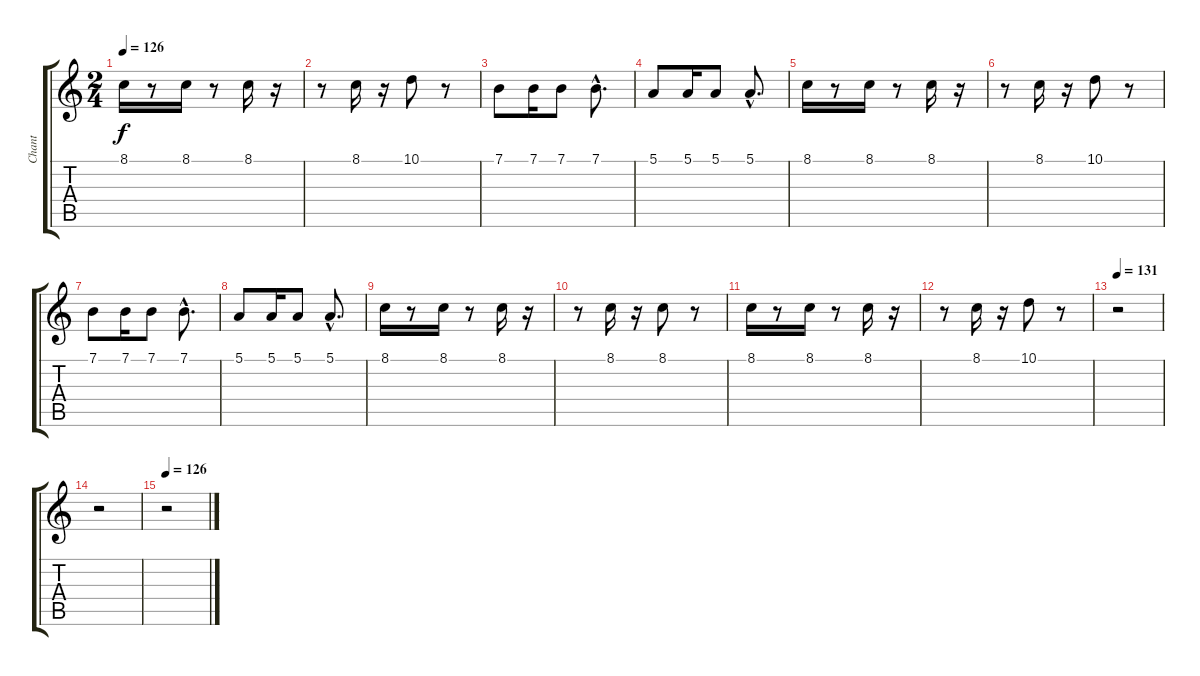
\track ("Chant" "Chant") {instrument tenorsax}
\staff {score tabs}
\tuning (E4 B3 G3 D3 A2 E2) {hide}
\ts (2 4)
\tempo 126
\clef g2
\ks c
8.1.16{dy f} r.8 8.1.16 r.8 8.1.16 r.16 |
r.8 8.1.16 r.16 10.1.8 r.8 |
7.1.8 7.1.16 7.1.8 7.1{hac}.8{d} |
5.1.8 5.1.16 5.1.8 5.1{hac}.8{d} |
8.1.16 r.8 8.1.16 r.8 8.1.16 r.16 |
r.8 8.1.16 r.16 10.1.8 r.8 |
7.1.8 7.1.16 7.1.8 7.1{hac}.8{d} |
5.1.8 5.1.16 5.1.8 5.1{hac}.8{d} |
8.1.16 r.8 8.1.16 r.8 8.1.16 r.16 |
r.8 8.1.16 r.16 8.1.8 r.8 |
8.1.16 r.8 8.1.16 r.8 8.1.16 r.16 |
r.8 8.1.16 r.16 10.1.8 r.8 |
\tempo 131
r.2 |
r.2 |
\tempo 126
r.2
